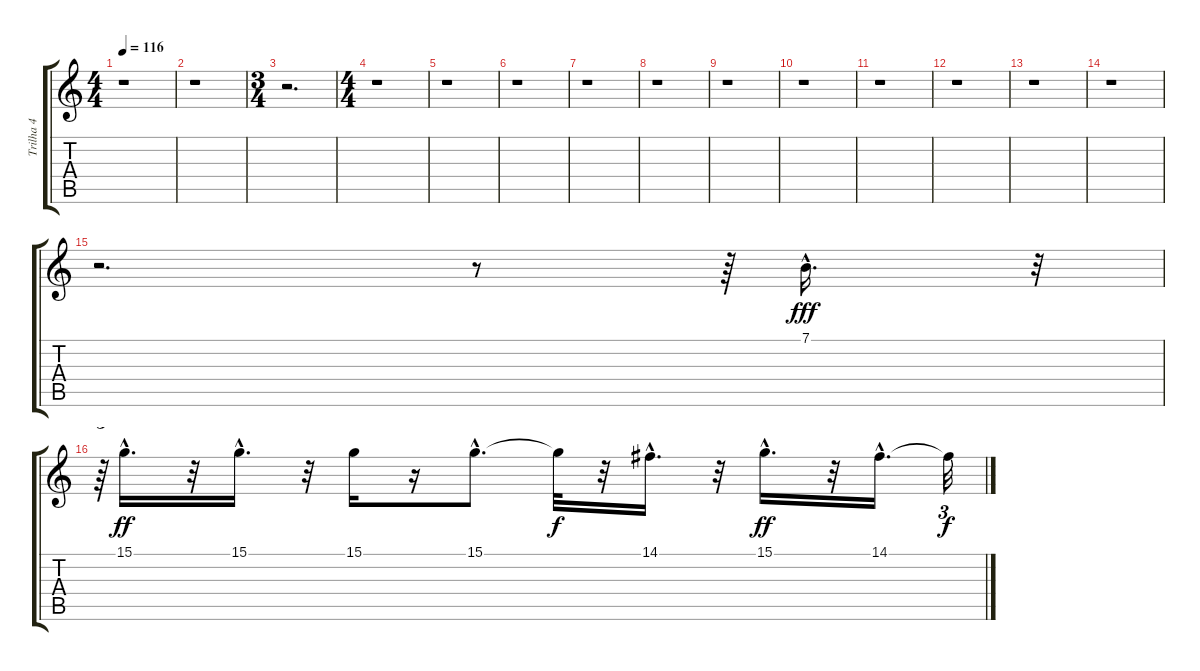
\track ("Trilha 4" "Trilha 4") {instrument flute}
\staff {score tabs}
\tuning (E4 B3 G3 D3 A2 E2) {hide}
\ts (4 4)
\tempo 116
\clef g2
\ks c
r.1{dy f} |
r.1 |
\ts (3 4)
r.2{d} |
\ts (4 4)
r.1 |
r.1 |
r.1 |
r.1 |
r.1 |
r.1 |
r.1 |
r.1 |
r.1 |
r.1 |
r.1 |
r.2{d} r.8 r.64{tu (3 2)} 7.1{hac}.16{d dy fff} r.32{tu (3 2)} |
r.64{tu (3 2)} 15.1{hac}.16{d dy ff} r.32 15.1{hac}.16{d} r.32 15.1.16 r.16 15.1{hac}.8{d} 15.1{t}.32{dy f} r.32 14.1{hac}.16{d} r.32 15.1{hac}.16{d dy ff} r.32 14.1{hac}.16{d} 14.1{t}.32{tu (3 2) dy f}
